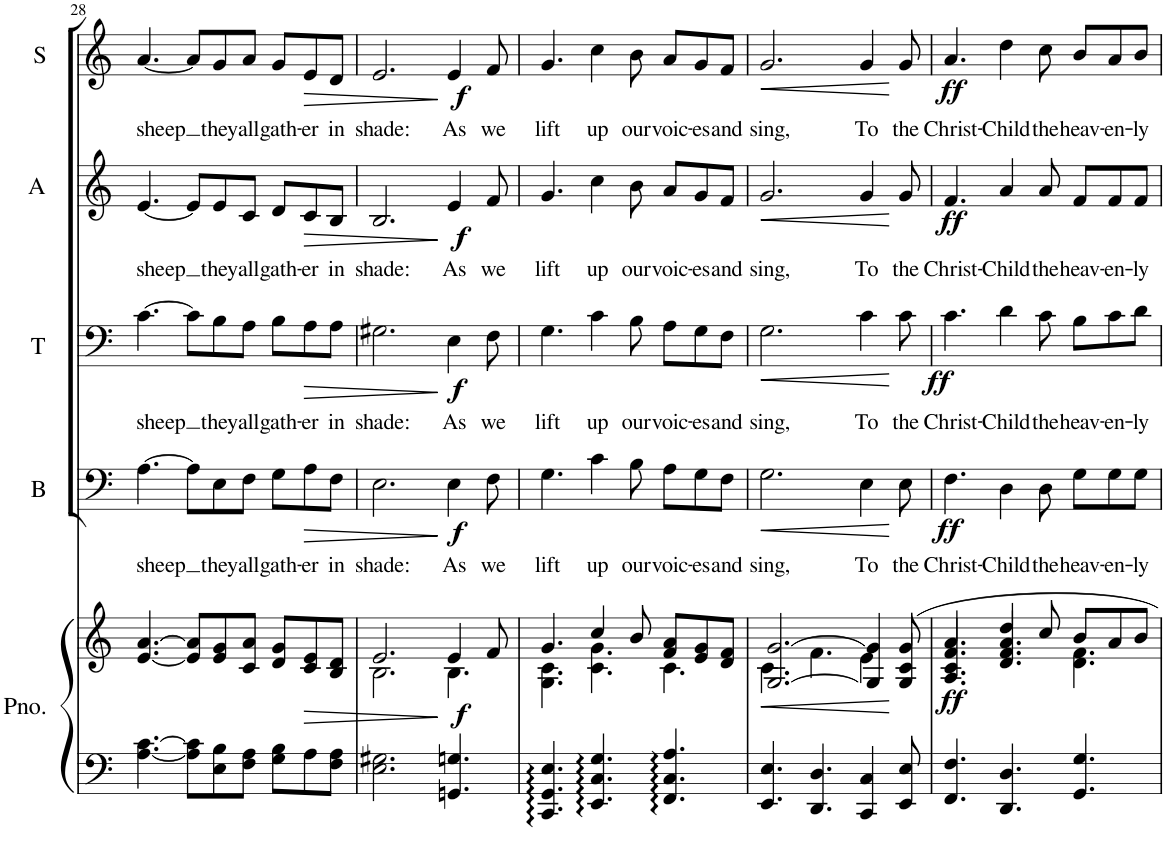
**kern	**kern	**dynam	**kern	**text	**dynam	**kern	**text	**dynam	**kern	**text	**dynam	**kern	**text	**dynam
*part5	*part5	*part5	*part4	*part4	*part4	*part3	*part3	*part3	*part2	*part2	*part2	*part1	*part1	*part1
*staff6	*staff5	*staff5/6	*staff4	*staff4	*staff4	*staff3	*staff3	*staff3	*staff2	*staff2	*staff2	*staff1	*staff1	*staff1
*I"Piano	*	*	*I"Bass	*	*	*I"Tenor	*	*	*I"Alto	*	*	*I"Soprano	*	*
*I'Pno.	*	*	*I'B	*	*	*I'T	*	*	*I'A	*	*	*I'S	*	*
!!LO:PB:g=z
*clefF4	*clefG2	*	*clefF4	*	*	*clefF4	*	*	*clefG2	*	*	*clefG2	*	*
*k[]	*k[]	*	*k[]	*	*	*k[]	*	*	*k[]	*	*	*k[]	*	*
*M9/8	*M9/8	*	*M9/8	*	*	*M9/8	*	*	*M9/8	*	*	*M9/8	*	*
=28	=28	=28	=28	=28	=28	=28	=28	=28	=28	=28	=28	=28	=28	=28
!	!	!	!	!LO:LY:b	!	!	!LO:LY:b	!	!	!LO:LY:b	!	!	!LO:LY:b	!
[4.A\ [4.c\	[4.e/ [4.a/	.	[4.A\	sheep	.	[4.c\	sheep	.	[4.e/	sheep	.	[4.a/	sheep	.
8A\] 8c\]L	8e/] 8a/]L	.	8A\L]	.	.	8c\L]	.	.	8e/L]	.	.	8a/L]	.	.
!	!	!	!	!LO:LY:b	!	!	!LO:LY:b	!	!	!LO:LY:b	!	!	!LO:LY:b	!
8E\ 8B\	8e/ 8g/	.	8E\	they	.	8B\	they	.	8e/	they	.	8g/	they	.
!	!	!	!	!LO:LY:b	!	!	!LO:LY:b	!	!	!LO:LY:b	!	!	!LO:LY:b	!
8F\ 8A\J	8c/ 8a/J	.	8F\J	all	.	8A\J	all	.	8c/J	all	.	8a/J	all	.
!	!	!	!	!LO:LY:b	!	!	!LO:LY:b	!	!	!LO:LY:b	!	!	!LO:LY:b	!
8G\ 8B\L	8d/ 8g/L	.	8G\L	gath-	.	8B\L	gath-	.	8d/L	gath-	.	8g/L	gath-	.
!	!	!LO:HP:b	!	!LO:LY:b	!LO:HP:b	!	!LO:LY:b	!LO:HP:b	!	!LO:LY:b	!LO:HP:b	!	!LO:LY:b	!LO:HP:b
8A\	8c/ 8e/	>	8A\	-er	>	8A\	-er	>	8c/	-er	>	8e/	-er	>
!	!	!	!	!LO:LY:b	!	!	!LO:LY:b	!	!	!LO:LY:b	!	!	!LO:LY:b	!
8F\ 8A\J	8B/ 8d/J	.	8F\J	in	.	8A\J	in	.	8B/J	in	.	8d/J	in	.
=29	=29	=29	=29	=29	=29	=29	=29	=29	=29	=29	=29	=29	=29	=29
*	*^	*	*	*	*	*	*	*	*	*	*	*	*	*
!	!	!	!	!	!LO:LY:b	!	!	!LO:LY:b	!	!	!LO:LY:b	!	!	!LO:LY:b	!
2.E\ 2.G#X\	2.e/	2.B\	.	2.E\	shade:	.	2.G#X\	shade:	.	2.B/	shade:	.	2.e/	shade:	.
!	!	!	!LO:DY:n=1:b	!	!LO:LY:b	!LO:DY:n=1:b	!	!LO:LY:b	!LO:DY:n=1:b	!	!LO:LY:b	!LO:DY:n=1:b	!	!LO:LY:b	!LO:DY:n=1:b
4.GGn/ 4.Gn/	4e/	4.B\	] f	4E\	As	] f	4E\	As	] f	4e/	As	] f	4e/	As	] f
!	!	!	!	!	!LO:LY:b	!	!	!LO:LY:b	!	!	!LO:LY:b	!	!	!LO:LY:b	!
.	8f/	.	.	8F\	we	.	8F\	we	.	8f/	we	.	8f/	we	.
=30	=30	=30	=30	=30	=30	=30	=30	=30	=30	=30	=30	=30	=30	=30	=30
!	!	!	!	!	!LO:LY:b	!	!	!LO:LY:b	!	!	!LO:LY:b	!	!	!LO:LY:b	!
4.CC/ 4.GG/ 4.E/	4.g/	4.G\ 4.c\	.	4.G\	lift	.	4.G\	lift	.	4.g/	lift	.	4.g/	lift	.
!	!	!	!	!	!LO:LY:b	!	!	!LO:LY:b	!	!	!LO:LY:b	!	!	!LO:LY:b	!
4.EE/ 4.C/ 4.G/	4cc/	4.c\ 4.g\	.	4c\	up	.	4c\	up	.	4cc\	up	.	4cc\	up	.
!	!	!	!	!	!LO:LY:b	!	!	!LO:LY:b	!	!	!LO:LY:b	!	!	!LO:LY:b	!
.	8b/	.	.	8B\	our	.	8B\	our	.	8b\	our	.	8b\	our	.
!	!	!	!	!	!LO:LY:b	!	!	!LO:LY:b	!	!	!LO:LY:b	!	!	!LO:LY:b	!
4.FF/ 4.C/ 4.A/	8f/ 8a/L	4.c\	.	8A\L	voic-	.	8A\L	voic-	.	8a/L	voic-	.	8a/L	voic-	.
!	!	!	!	!	!LO:LY:b	!	!	!LO:LY:b	!	!	!LO:LY:b	!	!	!LO:LY:b	!
.	8e/ 8g/	.	.	8G\	-es	.	8G\	-es	.	8g/	-es	.	8g/	-es	.
!	!	!	!	!	!LO:LY:b	!	!	!LO:LY:b	!	!	!LO:LY:b	!	!	!LO:LY:b	!
.	8d/ 8f/J	.	.	8F\J	and	.	8F\J	and	.	8f/J	and	.	8f/J	and	.
=31	=31	=31	=31	=31	=31	=31	=31	=31	=31	=31	=31	=31	=31	=31	=31
!	!	!	!LO:HP:b	!	!LO:LY:b	!LO:HP:b	!	!LO:LY:b	!LO:HP:b	!	!LO:LY:b	!LO:HP:b	!	!LO:LY:b	!LO:HP:b
4.EE/ 4.E/	[2.G/ [2.g/	4.c\	<	2.G\	sing,	<	2.G\	sing,	<	2.g/	sing,	<	2.g/	sing,	<
4.DD/ 4.D/	.	4.f\	.	.	.	.	.	.	.	.	.	.	.	.	.
!	!	!	!	!	!LO:LY:b	!	!	!LO:LY:b	!	!	!LO:LY:b	!	!	!LO:LY:b	!
4CC/ 4C/	4G/] 4g/]	4e\	.	4E\	To	.	4c\	To	.	4g/	To	.	4g/	To	.
!	!	!	!	!	!LO:LY:b	!	!	!LO:LY:b	!	!	!LO:LY:b	!	!	!LO:LY:b	!
8EE/ 8E/	8g/	8G/ 8c/	[	8E\	the	[	8c\	the	[	8g/	the	[	8g/	the	[
=32	=32	=32	=32	=32	=32	=32	=32	=32	=32	=32	=32	=32	=32	=32	=32
!	!	!	!LO:DY:b	!	!LO:LY:b	!LO:DY:b	!	!LO:LY:b	!LO:DY:b	!	!LO:LY:b	!LO:DY:b	!	!LO:LY:b	!LO:DY:b
4.FF/ 4.F/	4.a/	4.A/ 4.c/ 4.f/	ff	4.F\	Christ-	ff	4.c\	Christ-	ff	4.f/	Christ-	ff	4.a/	Christ-	ff
!	!	!	!	!	!LO:LY:b	!	!	!LO:LY:b	!	!	!LO:LY:b	!	!	!LO:LY:b	!
4.DD/ 4.D/	4dd/	4.d/ 4.f/ 4.a/	.	4D\	-Child	.	4d\	-Child	.	4a/	-Child	.	4dd\	-Child	.
!	!	!	!	!	!LO:LY:b	!	!	!LO:LY:b	!	!	!LO:LY:b	!	!	!LO:LY:b	!
.	8cc/	.	.	8D\	the	.	8c\	the	.	8a/	the	.	8cc\	the	.
!	!	!	!	!	!LO:LY:b	!	!	!LO:LY:b	!	!	!LO:LY:b	!	!	!LO:LY:b	!
4.GG/ 4.G/	8b/L	4.d\ 4.f\	.	8G\L	heav-	.	8B\L	heav-	.	8f/L	heav-	.	8b/L	heav-	.
!	!	!	!	!	!LO:LY:b	!	!	!LO:LY:b	!	!	!LO:LY:b	!	!	!LO:LY:b	!
.	8a/	.	.	8G\	-en-	.	8c\	-en-	.	8f/	-en-	.	8a/	-en-	.
!	!	!	!	!	!LO:LY:b	!	!	!LO:LY:b	!	!	!LO:LY:b	!	!	!LO:LY:b	!
.	8b/J	.	.	8G\J	-ly	.	8d\J	-ly	.	8f/J	-ly	.	8b/J	-ly	.
*	*v	*v	*	*	*	*	*	*	*	*	*	*	*	*	*
=	=	=	=	=	=	=	=	=	=	=	=	=	=	=
*-	*-	*-	*-	*-	*-	*-	*-	*-	*-	*-	*-	*-	*-	*-
